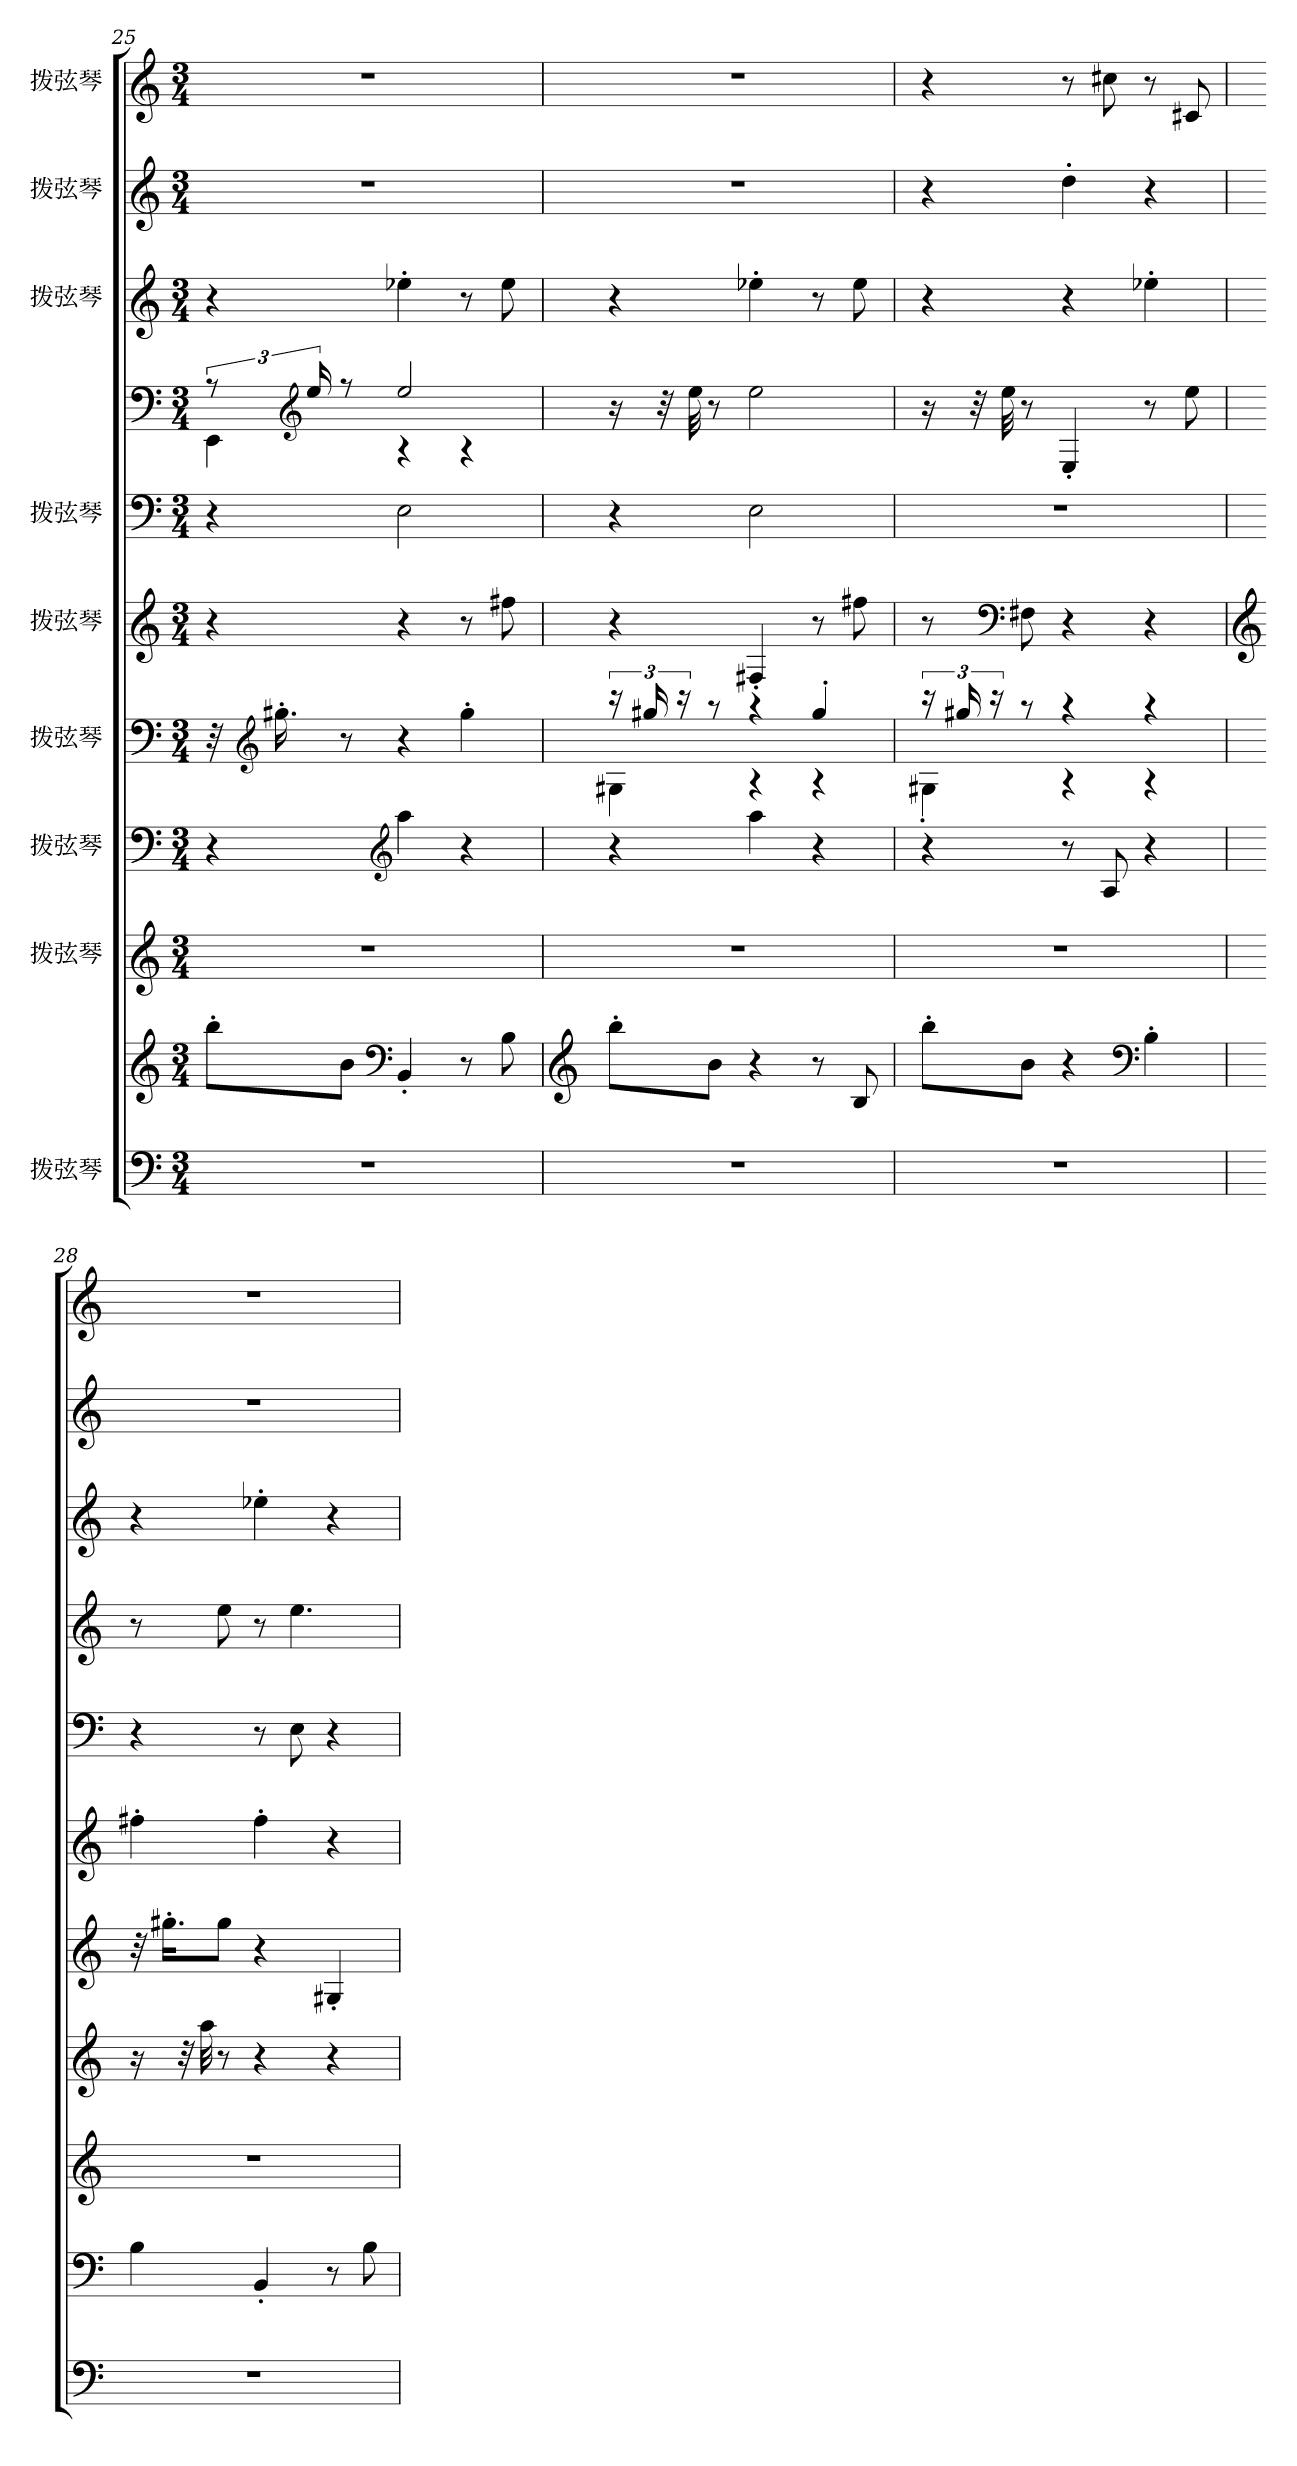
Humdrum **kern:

**kern	**kern	**kern	**kern	**kern	**kern	**kern	**kern	**kern	**kern	**kern
*part9	*part9	*part8	*part7	*part6	*part5	*part4	*part4	*part3	*part2	*part1
*staff11	*staff10	*staff9	*staff8	*staff7	*staff6	*staff5	*staff4	*staff3	*staff2	*staff1
*I"拨弦琴	*	*I"拨弦琴	*I"拨弦琴	*I"拨弦琴	*I"拨弦琴	*I"拨弦琴	*	*I"拨弦琴	*I"拨弦琴	*I"拨弦琴
!!LO:PB:g=z
*clefF4	*clefG2	*clefG2	*clefF4	*clefF4	*clefG2	*clefF4	*clefF4	*clefG2	*clefG2	*clefG2
*k[]	*k[]	*k[]	*k[]	*k[]	*k[]	*k[]	*k[]	*k[]	*k[]	*k[]
*M3/4	*M3/4	*M3/4	*M3/4	*M3/4	*M3/4	*M3/4	*M3/4	*M3/4	*M3/4	*M3/4
=25	=25	=25	=25	=25	=25	=25	=25	=25	=25	=25
*	*	*	*	*	*	*	*^	*	*	*
2.r	8bb'\L	2.r	4r	32r	4r	4r	12r	4EE\	4r	2.r	2.r
*	*	*	*	*clefG2	*	*	*	*	*	*	*
.	.	.	.	16.gg#X'\	.	.	.	.	.	.	.
*	*	*	*	*	*	*	*clefG2	*	*	*	*
.	.	.	.	.	.	.	24ee/	.	.	.	.
.	8b\J	.	.	8r	.	.	8r	.	.	.	.
*	*clefF4	*	*clefG2	*	*	*	*	*	*	*	*
.	4BB'/	.	4aa\	4r	4r	2E\	2ee/	4r	4ee-X'\	.	.
.	8r	.	4r	4gg#'\	8r	.	.	4r	8r	.	.
.	8B\	.	.	.	8ff#X\	.	.	.	8ee-\	.	.
*	*	*	*	*	*	*	*v	*v	*	*	*
=26	=26	=26	=26	=26	=26	=26	=26	=26	=26	=26
*	*clefG2	*	*	*	*	*	*	*	*	*
*	*	*	*	*^	*	*	*	*	*	*
2.r	8bb'\L	2.r	4r	24r	4G#X\	4r	4r	16r	4r	2.r	2.r
.	.	.	.	24gg#X/	.	.	.	.	.	.	.
.	.	.	.	.	.	.	.	32r	.	.	.
.	.	.	.	24r	.	.	.	.	.	.	.
.	.	.	.	.	.	.	.	32ee\	.	.	.
.	8b\J	.	.	8r	.	.	.	8r	.	.	.
.	4r	.	4aa\	4r	4r	4F#X'/	2E\	2ee\	4ee-X'\	.	.
.	8r	.	4r	4gg#'/	4r	8r	.	.	8r	.	.
.	8B/	.	.	.	.	8ff#X\	.	.	8ee-\	.	.
=27	=27	=27	=27	=27	=27	=27	=27	=27	=27	=27	=27
2.r	8bb'\L	2.r	4r	24r	4G#X'\	8r	2.r	16r	4r	4r	4r
.	.	.	.	24gg#X/	.	.	.	.	.	.	.
.	.	.	.	.	.	.	.	32r	.	.	.
.	.	.	.	24r	.	.	.	.	.	.	.
.	.	.	.	.	.	.	.	32ee\	.	.	.
*	*	*	*	*	*	*clefF4	*	*	*	*	*
.	8b\J	.	.	8r	.	8F#X\	.	8r	.	.	.
.	4r	.	8r	4r	4r	4r	.	4E'/	4r	4dd'\	8r
.	.	.	8A/	.	.	.	.	.	.	.	8cc#X\
*	*clefF4	*	*	*	*	*	*	*	*	*	*
.	4B'\	.	4r	4r	4r	4r	.	8r	4ee-X'\	4r	8r
.	.	.	.	.	.	.	.	8ee\	.	.	8c#X/
*	*	*	*	*v	*v	*	*	*	*	*	*
!!LO:PB:g=z
=28	=28	=28	=28	=28	=28	=28	=28	=28	=28	=28
*	*	*	*	*	*clefG2	*	*	*	*	*
2.r	4B\	2.r	16r	32r	4ff#X'\	4r	8r	4r	2.r	2.r
.	.	.	.	16.gg#X'\KL	.	.	.	.	.	.
.	.	.	32r	.	.	.	.	.	.	.
.	.	.	32aa\	.	.	.	.	.	.	.
.	.	.	8r	8gg#\J	.	.	8ee\	.	.	.
.	4BB'/	.	4r	4r	4ff#'\	8r	8r	4ee-X'\	.	.
.	.	.	.	.	.	8E\	4.ee\	.	.	.
.	8r	.	4r	4G#X'/	4r	4r	.	4r	.	.
.	8B\	.	.	.	.	.	.	.	.	.
=	=	=	=	=	=	=	=	=	=	=
*-	*-	*-	*-	*-	*-	*-	*-	*-	*-	*-
